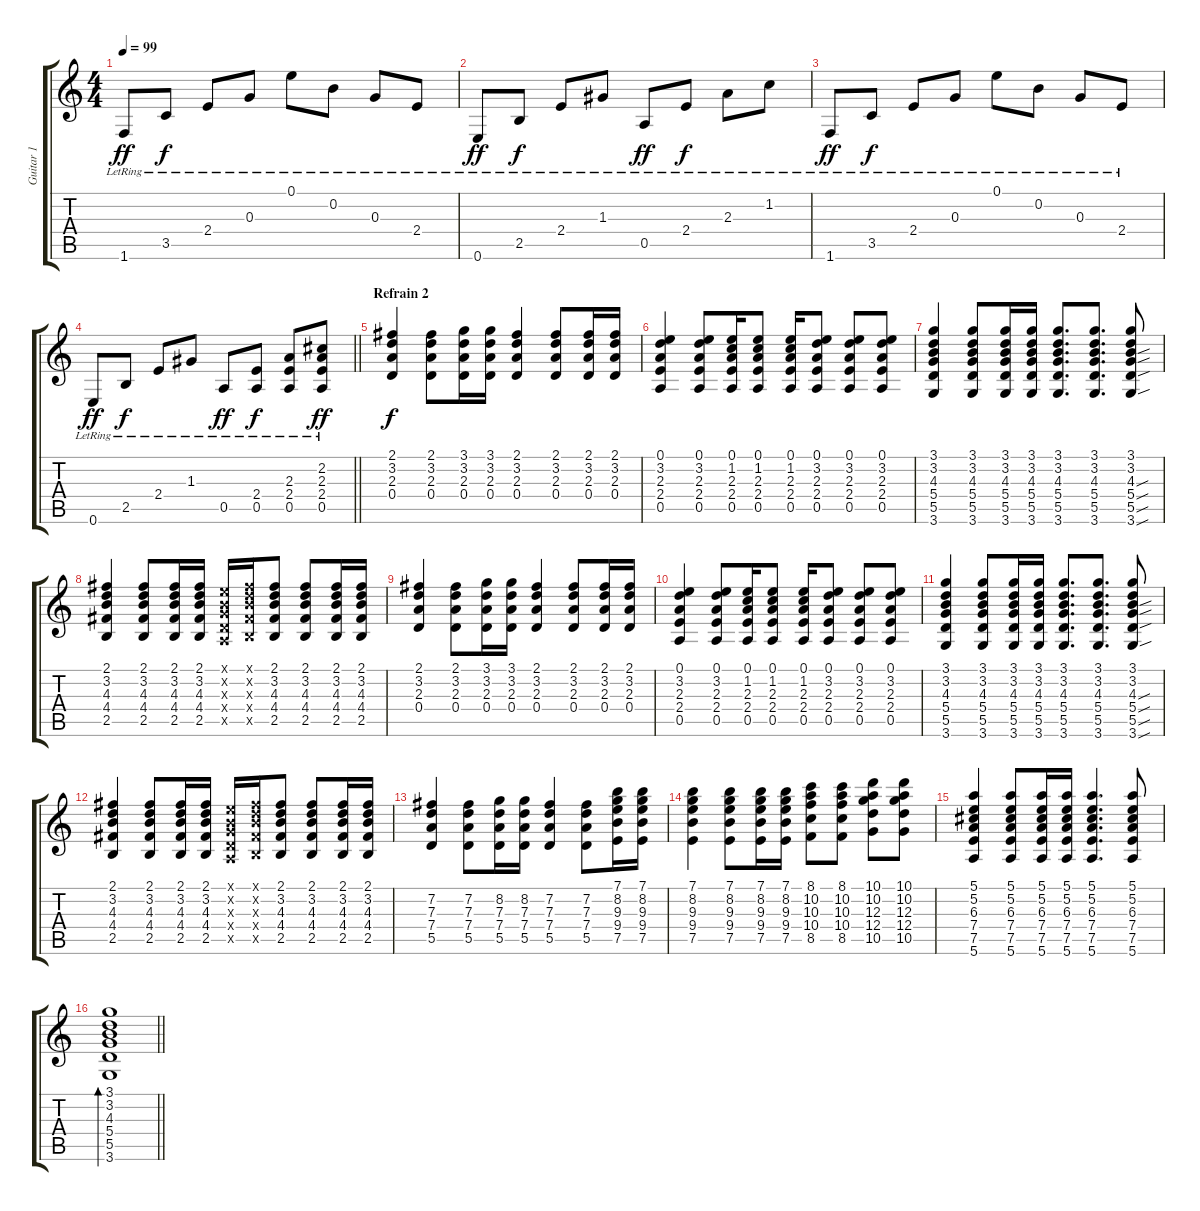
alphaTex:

\track ("Guitar 1" "Guitar 1") {instrument electricguitarjazz}
\staff {score tabs}
\tuning (E4 B3 G3 D3 A2 E2) {hide}
\ts (4 4)
\tempo 99
\clef g2
\ks c
1.6{lr}.8{dy ff} 3.5{lr}.8{dy f} 2.4{lr}.8 0.3{lr}.8 0.1{lr}.8 0.2{lr}.8 0.3{lr}.8 2.4{lr}.8 |
0.6{lr}.8{dy ff} 2.5{lr}.8{dy f} 2.4{lr}.8 1.3{lr}.8 0.5{lr}.8{dy ff} 2.4{lr}.8{dy f} 2.3{lr}.8 1.2{lr}.8 |
1.6{lr}.8{dy ff} 3.5{lr}.8{dy f} 2.4{lr}.8 0.3{lr}.8 0.1{lr}.8 0.2{lr}.8 0.3{lr}.8 2.4{lr}.8 |
\barLineRight lightlight
0.6{lr}.8{dy ff} 2.5{lr}.8{dy f} 2.4{lr}.8 1.3{lr}.8 0.5{lr}.8{dy ff} (2.4{lr} 0.5{lr}).8{dy f} (2.3{lr} 2.4{lr} 0.5{lr}).8 (2.2{lr} 2.3{lr} 2.4{lr} 0.5{lr}).8{dy ff} |
\section ("" "Refrain 2")
(2.1 3.2 2.3 0.4).4{dy f volume 10} (2.1 3.2 2.3 0.4).8 (3.1 3.2 2.3 0.4).16 (3.1 3.2 2.3 0.4).16 (2.1 3.2 2.3 0.4).4 (2.1 3.2 2.3 0.4).8 (2.1 3.2 2.3 0.4).16 (2.1 3.2 2.3 0.4).16 |
(0.1 3.2 2.3 2.4 0.5).4 (0.1 3.2 2.3 2.4 0.5).8 (0.1 1.2 2.3 2.4 0.5).16 (0.1 1.2 2.3 2.4 0.5).8 (0.1 1.2 2.3 2.4 0.5).16 (0.1 3.2 2.3 2.4 0.5).8 (0.1 3.2 2.3 2.4 0.5).8 (0.1 3.2 2.3 2.4 0.5).8 |
(3.1 3.2 4.3 5.4 5.5 3.6).4 (3.1 3.2 4.3 5.4 5.5 3.6).8 (3.1 3.2 4.3 5.4 5.5 3.6).16 (3.1 3.2 4.3 5.4 5.5 3.6).16 (3.1 3.2 4.3 5.4 5.5 3.6).8{d} (3.1 3.2 4.3 5.4 5.5 3.6).8{d} (3.1 3.2 4.3{sou} 5.4{sou} 5.5{sou} 3.6{sou}).8 |
(2.1 3.2 4.3 4.4 2.5).4 (2.1 3.2 4.3 4.4 2.5).8 (2.1 3.2 4.3 4.4 2.5).16 (2.1 3.2 4.3 4.4 2.5).16 (0.1{x} 0.2{x} 0.3{x} 0.4{x} 0.5{x}).16 (2.1{x} 3.2{x} 4.3{x} 4.4{x} 2.5{x}).16 (2.1 3.2 4.3 4.4 2.5).8 (2.1 3.2 4.3 4.4 2.5).8 (2.1 3.2 4.3 4.4 2.5).16 (2.1 3.2 4.3 4.4 2.5).16 |
(2.1 3.2 2.3 0.4).4 (2.1 3.2 2.3 0.4).8 (3.1 3.2 2.3 0.4).16 (3.1 3.2 2.3 0.4).16 (2.1 3.2 2.3 0.4).4 (2.1 3.2 2.3 0.4).8 (2.1 3.2 2.3 0.4).16 (2.1 3.2 2.3 0.4).16 |
(0.1 3.2 2.3 2.4 0.5).4 (0.1 3.2 2.3 2.4 0.5).8 (0.1 1.2 2.3 2.4 0.5).16 (0.1 1.2 2.3 2.4 0.5).8 (0.1 1.2 2.3 2.4 0.5).16 (0.1 3.2 2.3 2.4 0.5).8 (0.1 3.2 2.3 2.4 0.5).8 (0.1 3.2 2.3 2.4 0.5).8 |
(3.1 3.2 4.3 5.4 5.5 3.6).4 (3.1 3.2 4.3 5.4 5.5 3.6).8 (3.1 3.2 4.3 5.4 5.5 3.6).16 (3.1 3.2 4.3 5.4 5.5 3.6).16 (3.1 3.2 4.3 5.4 5.5 3.6).8{d} (3.1 3.2 4.3 5.4 5.5 3.6).8{d} (3.1 3.2 4.3{sou} 5.4{sou} 5.5{sou} 3.6{sou}).8 |
(2.1 3.2 4.3 4.4 2.5).4 (2.1 3.2 4.3 4.4 2.5).8 (2.1 3.2 4.3 4.4 2.5).16 (2.1 3.2 4.3 4.4 2.5).16 (0.1{x} 0.2{x} 0.3{x} 0.4{x} 0.5{x}).16 (2.1{x} 3.2{x} 4.3{x} 4.4{x} 2.5{x}).16 (2.1 3.2 4.3 4.4 2.5).8 (2.1 3.2 4.3 4.4 2.5).8 (2.1 3.2 4.3 4.4 2.5).16 (2.1 3.2 4.3 4.4 2.5).16 |
(7.2 7.3 7.4 5.5).4 (7.2 7.3 7.4 5.5).8 (8.2 7.3 7.4 5.5).16 (8.2 7.3 7.4 5.5).16 (7.2 7.3 7.4 5.5).4 (7.2 7.3 7.4 5.5).8 (7.1 8.2 9.3 9.4 7.5).16 (7.1 8.2 9.3 9.4 7.5).16 |
(7.1 8.2 9.3 9.4 7.5).4 (7.1 8.2 9.3 9.4 7.5).8 (7.1 8.2 9.3 9.4 7.5).16 (7.1 8.2 9.3 9.4 7.5).16 (8.1 10.2 10.3 10.4 8.5).8 (8.1 10.2 10.3 10.4 8.5).8 (10.1 10.2 12.3 12.4 10.5).8 (10.1 10.2 12.3 12.4 10.5).8 |
(5.1 5.2 6.3 7.4 7.5 5.6).4 (5.1 5.2 6.3 7.4 7.5 5.6).8 (5.1 5.2 6.3 7.4 7.5 5.6).16 (5.1 5.2 6.3 7.4 7.5 5.6).16 (5.1 5.2 6.3 7.4 7.5 5.6).4{d} (5.1 5.2 6.3 7.4 7.5 5.6).8 |
\barLineRight lightlight
(3.1 3.2 4.3 5.4 5.5 3.6).1{bd 120}
